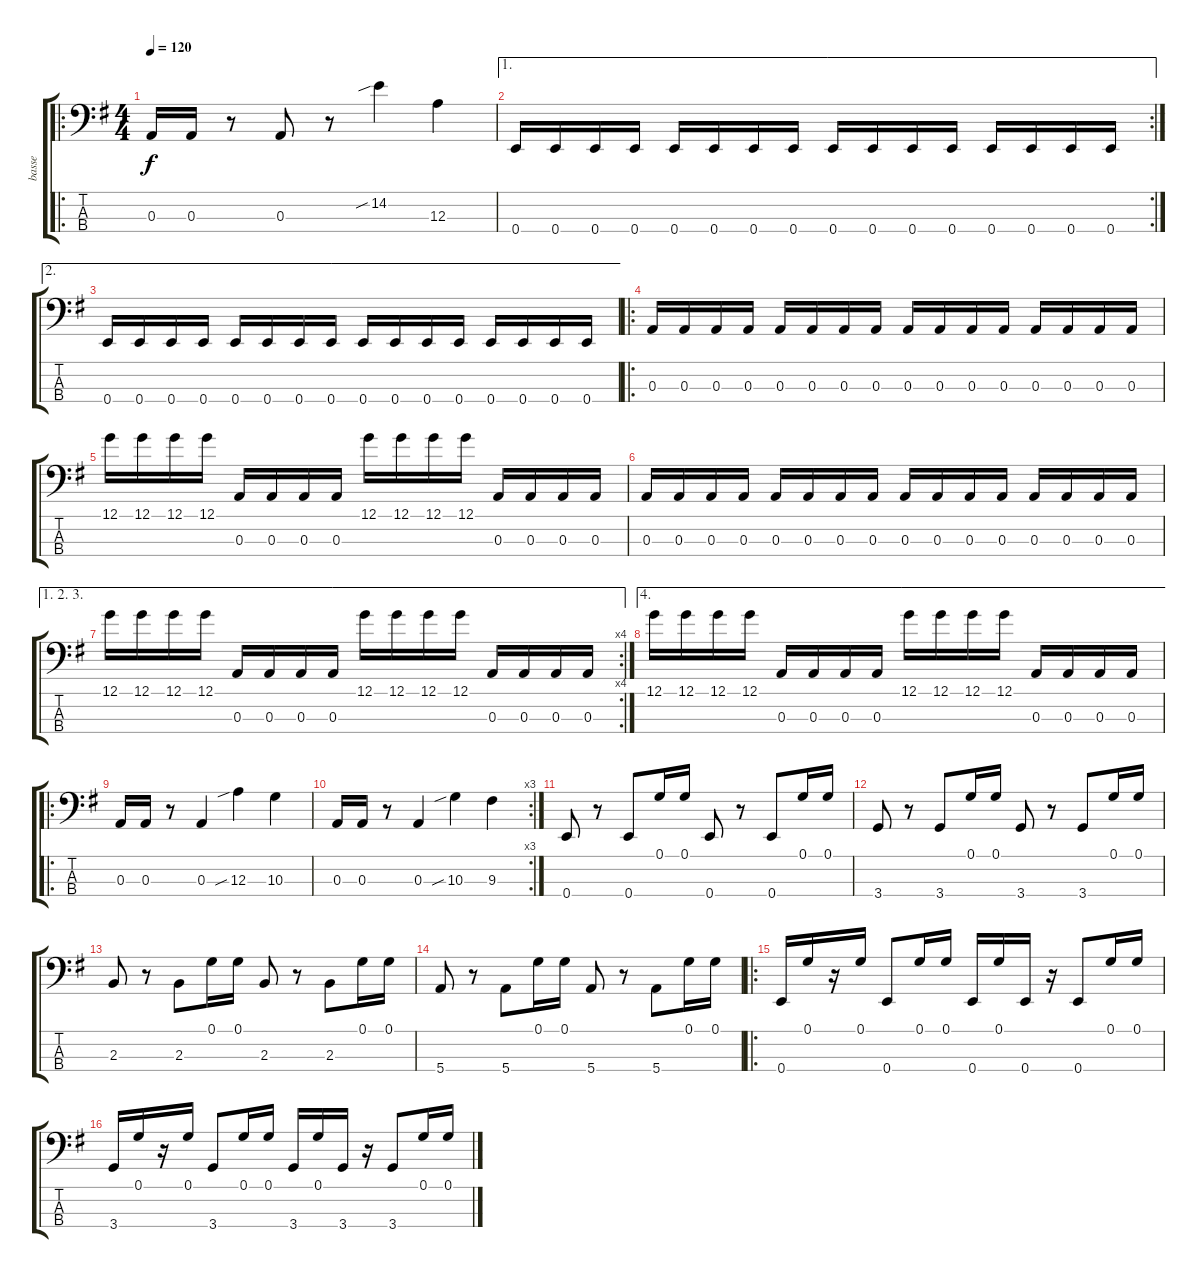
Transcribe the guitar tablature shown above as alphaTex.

\track ("basse" "basse") {instrument electricbassfinger}
\staff {score tabs}
\tuning (G2 D2 A1 E1) {hide}
\ro
\ts (4 4)
\tempo 120
\clef f4
\ks g
0.3.16{dy f} 0.3.16 r.8 0.3.8 r.8 14.2{sib}.4 12.3.4 |
\ae 1
\rc 2
0.4.16 0.4.16 0.4.16 0.4.16 0.4.16 0.4.16 0.4.16 0.4.16 0.4.16 0.4.16 0.4.16 0.4.16 0.4.16 0.4.16 0.4.16 0.4.16 |
\ae 2
0.4.16 0.4.16 0.4.16 0.4.16 0.4.16 0.4.16 0.4.16 0.4.16 0.4.16 0.4.16 0.4.16 0.4.16 0.4.16 0.4.16 0.4.16 0.4.16 |
\ro
0.3.16 0.3.16 0.3.16 0.3.16 0.3.16 0.3.16 0.3.16 0.3.16 0.3.16 0.3.16 0.3.16 0.3.16 0.3.16 0.3.16 0.3.16 0.3.16 |
12.1.16 12.1.16 12.1.16 12.1.16 0.3.16 0.3.16 0.3.16 0.3.16 12.1.16 12.1.16 12.1.16 12.1.16 0.3.16 0.3.16 0.3.16 0.3.16 |
0.3.16 0.3.16 0.3.16 0.3.16 0.3.16 0.3.16 0.3.16 0.3.16 0.3.16 0.3.16 0.3.16 0.3.16 0.3.16 0.3.16 0.3.16 0.3.16 |
\ae (1 2 3)
\rc 4
12.1.16 12.1.16 12.1.16 12.1.16 0.3.16 0.3.16 0.3.16 0.3.16 12.1.16 12.1.16 12.1.16 12.1.16 0.3.16 0.3.16 0.3.16 0.3.16 |
\ae 4
12.1.16 12.1.16 12.1.16 12.1.16 0.3.16 0.3.16 0.3.16 0.3.16 12.1.16 12.1.16 12.1.16 12.1.16 0.3.16 0.3.16 0.3.16 0.3.16 |
\ro
0.3.16 0.3.16 r.8 0.3.4 12.3{sib}.4 10.3.4 |
\rc 3
0.3.16 0.3.16 r.8 0.3.4 10.3{sib}.4 9.3.4 |
0.4.8{instrument slapbass2} r.8 0.4.8 0.1.16 0.1.16 0.4.8 r.8 0.4.8 0.1.16 0.1.16 |
3.4.8 r.8 3.4.8 0.1.16 0.1.16 3.4.8 r.8 3.4.8 0.1.16 0.1.16 |
2.3.8 r.8 2.3.8 0.1.16 0.1.16 2.3.8 r.8 2.3.8 0.1.16 0.1.16 |
5.4.8 r.8 5.4.8 0.1.16 0.1.16 5.4.8 r.8 5.4.8 0.1.16 0.1.16 |
\ro
0.4.16{instrument slapbass2} 0.1.16 r.16 0.1.16 0.4.8 0.1.16 0.1.16 0.4.16 0.1.16 0.4.16 r.16 0.4.8 0.1.16 0.1.16 |
3.4.16 0.1.16 r.16 0.1.16 3.4.8 0.1.16 0.1.16 3.4.16 0.1.16 3.4.16 r.16 3.4.8 0.1.16 0.1.16
